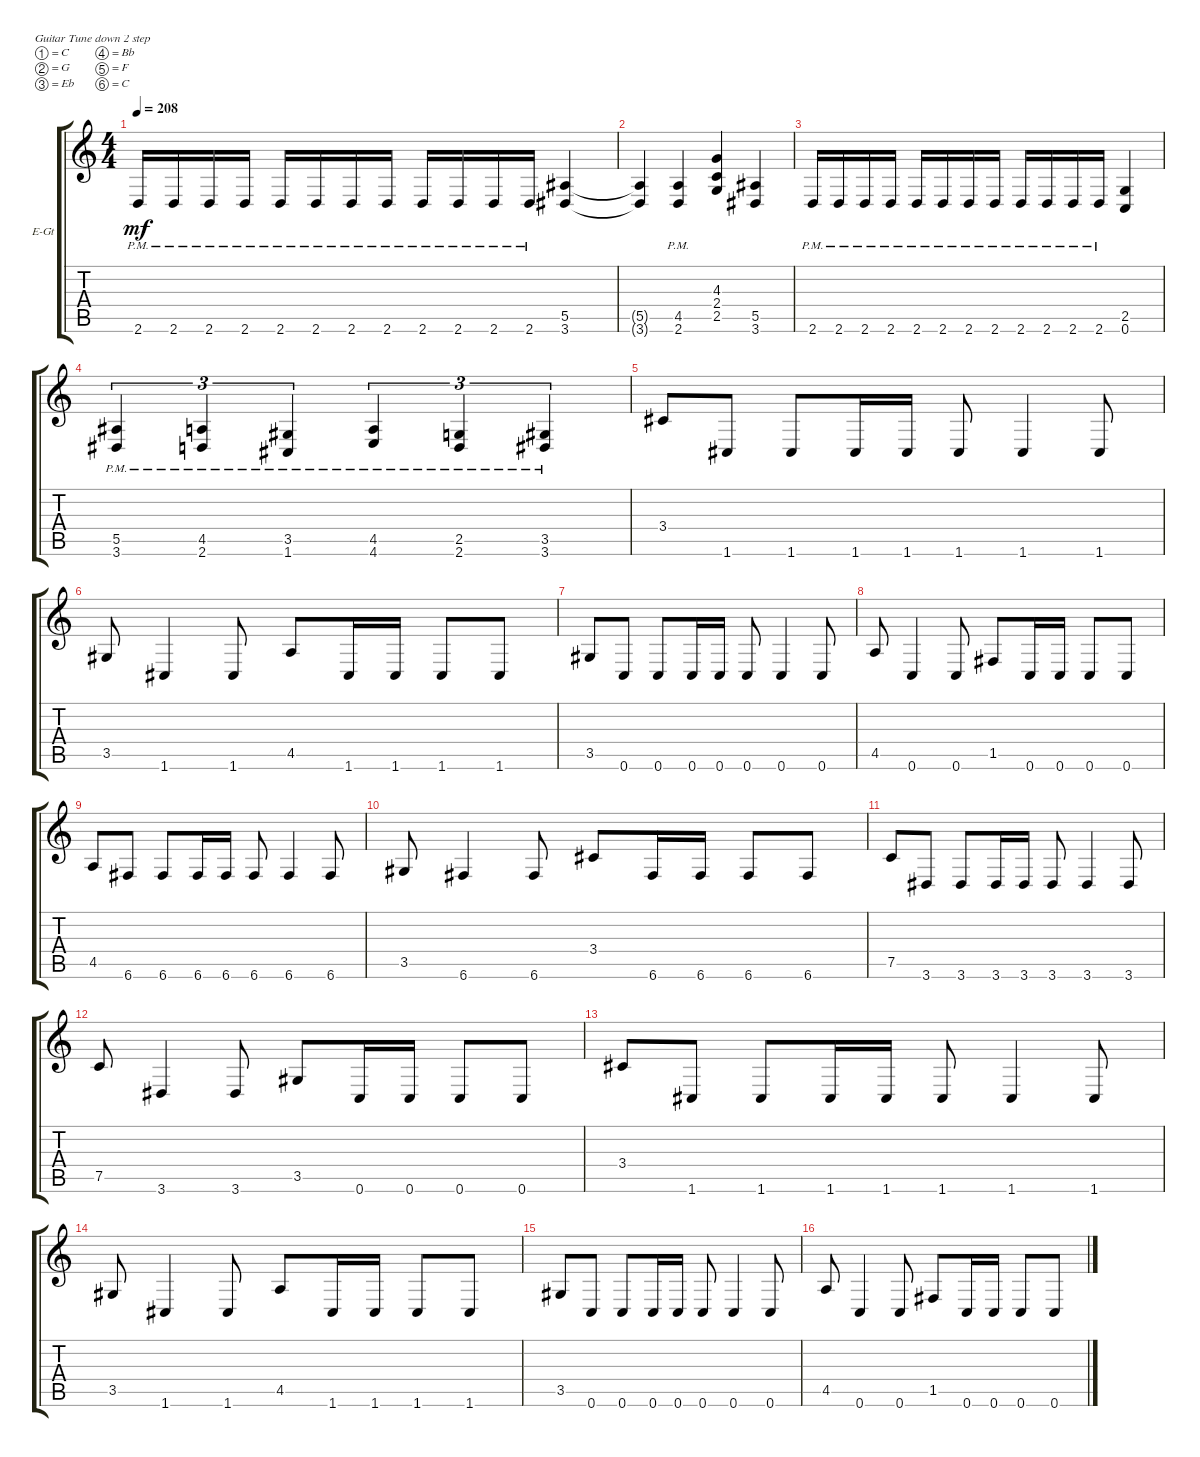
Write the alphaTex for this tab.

\defaultSystemsLayout 4
\bracketExtendMode groupsimilarinstruments
\firstSystemTrackNameOrientation horizontal
\otherSystemsTrackNameOrientation horizontal
\track ("Knight Rhythm" "E-Gt") {instrument overdrivenguitar}
\staff {score tabs}
\tuning (C4 G3 Eb3 Bb2 F2 C2)
\ts (4 4)
\tempo 208
\clef g2
\ks c
2.6{pm}.16{dy mf} 2.6{pm}.16 2.6{pm}.16 2.6{pm}.16 2.6{pm}.16 2.6{pm}.16 2.6{pm}.16 2.6{pm}.16 2.6{pm}.16 2.6{pm}.16 2.6{pm}.16 2.6{pm}.16 (3.6 5.5).4 |
(5.5{t} 3.6{t}).4 (2.6{pm} 4.5{pm}).4 (2.4 4.3 2.5).4 (3.6 5.5).4 |
2.6{pm}.16 2.6{pm}.16 2.6{pm}.16 2.6{pm}.16 2.6{pm}.16 2.6{pm}.16 2.6{pm}.16 2.6{pm}.16 2.6{pm}.16 2.6{pm}.16 2.6{pm}.16 2.6{pm}.16 (0.6 2.5).4 |
(5.5{pm} 3.6{pm}).4{tu (3 2)} (4.5{pm} 2.6{pm}).4{tu (3 2)} (3.5{pm} 1.6{pm}).4{tu (3 2)} (4.5{pm} 4.6{pm}).4{tu (3 2)} (2.5{pm} 2.6{pm}).4{tu (3 2)} (3.5{pm} 3.6{pm}).4{tu (3 2)} |
3.4.8 1.6.8 1.6.8 1.6.16 1.6.16 1.6.8 1.6.4 1.6.8 |
3.5.8 1.6.4 1.6.8 4.5.8 1.6.16 1.6.16 1.6.8 1.6.8 |
3.5.8 0.6.8 0.6.8 0.6.16 0.6.16 0.6.8 0.6.4 0.6.8 |
4.5.8 0.6.4 0.6.8 1.5.8 0.6.16 0.6.16 0.6.8 0.6.8 |
4.5.8 6.6.8 6.6.8 6.6.16 6.6.16 6.6.8 6.6.4 6.6.8 |
3.5.8 6.6.4 6.6.8 3.4.8 6.6.16 6.6.16 6.6.8 6.6.8 |
7.5.8 3.6.8 3.6.8 3.6.16 3.6.16 3.6.8 3.6.4 3.6.8 |
7.5.8 3.6.4 3.6.8 3.5.8 0.6.16 0.6.16 0.6.8 0.6.8 |
3.4.8 1.6.8 1.6.8 1.6.16 1.6.16 1.6.8 1.6.4 1.6.8 |
3.5.8 1.6.4 1.6.8 4.5.8 1.6.16 1.6.16 1.6.8 1.6.8 |
3.5.8 0.6.8 0.6.8 0.6.16 0.6.16 0.6.8 0.6.4 0.6.8 |
4.5.8 0.6.4 0.6.8 1.5.8 0.6.16 0.6.16 0.6.8 0.6.8
